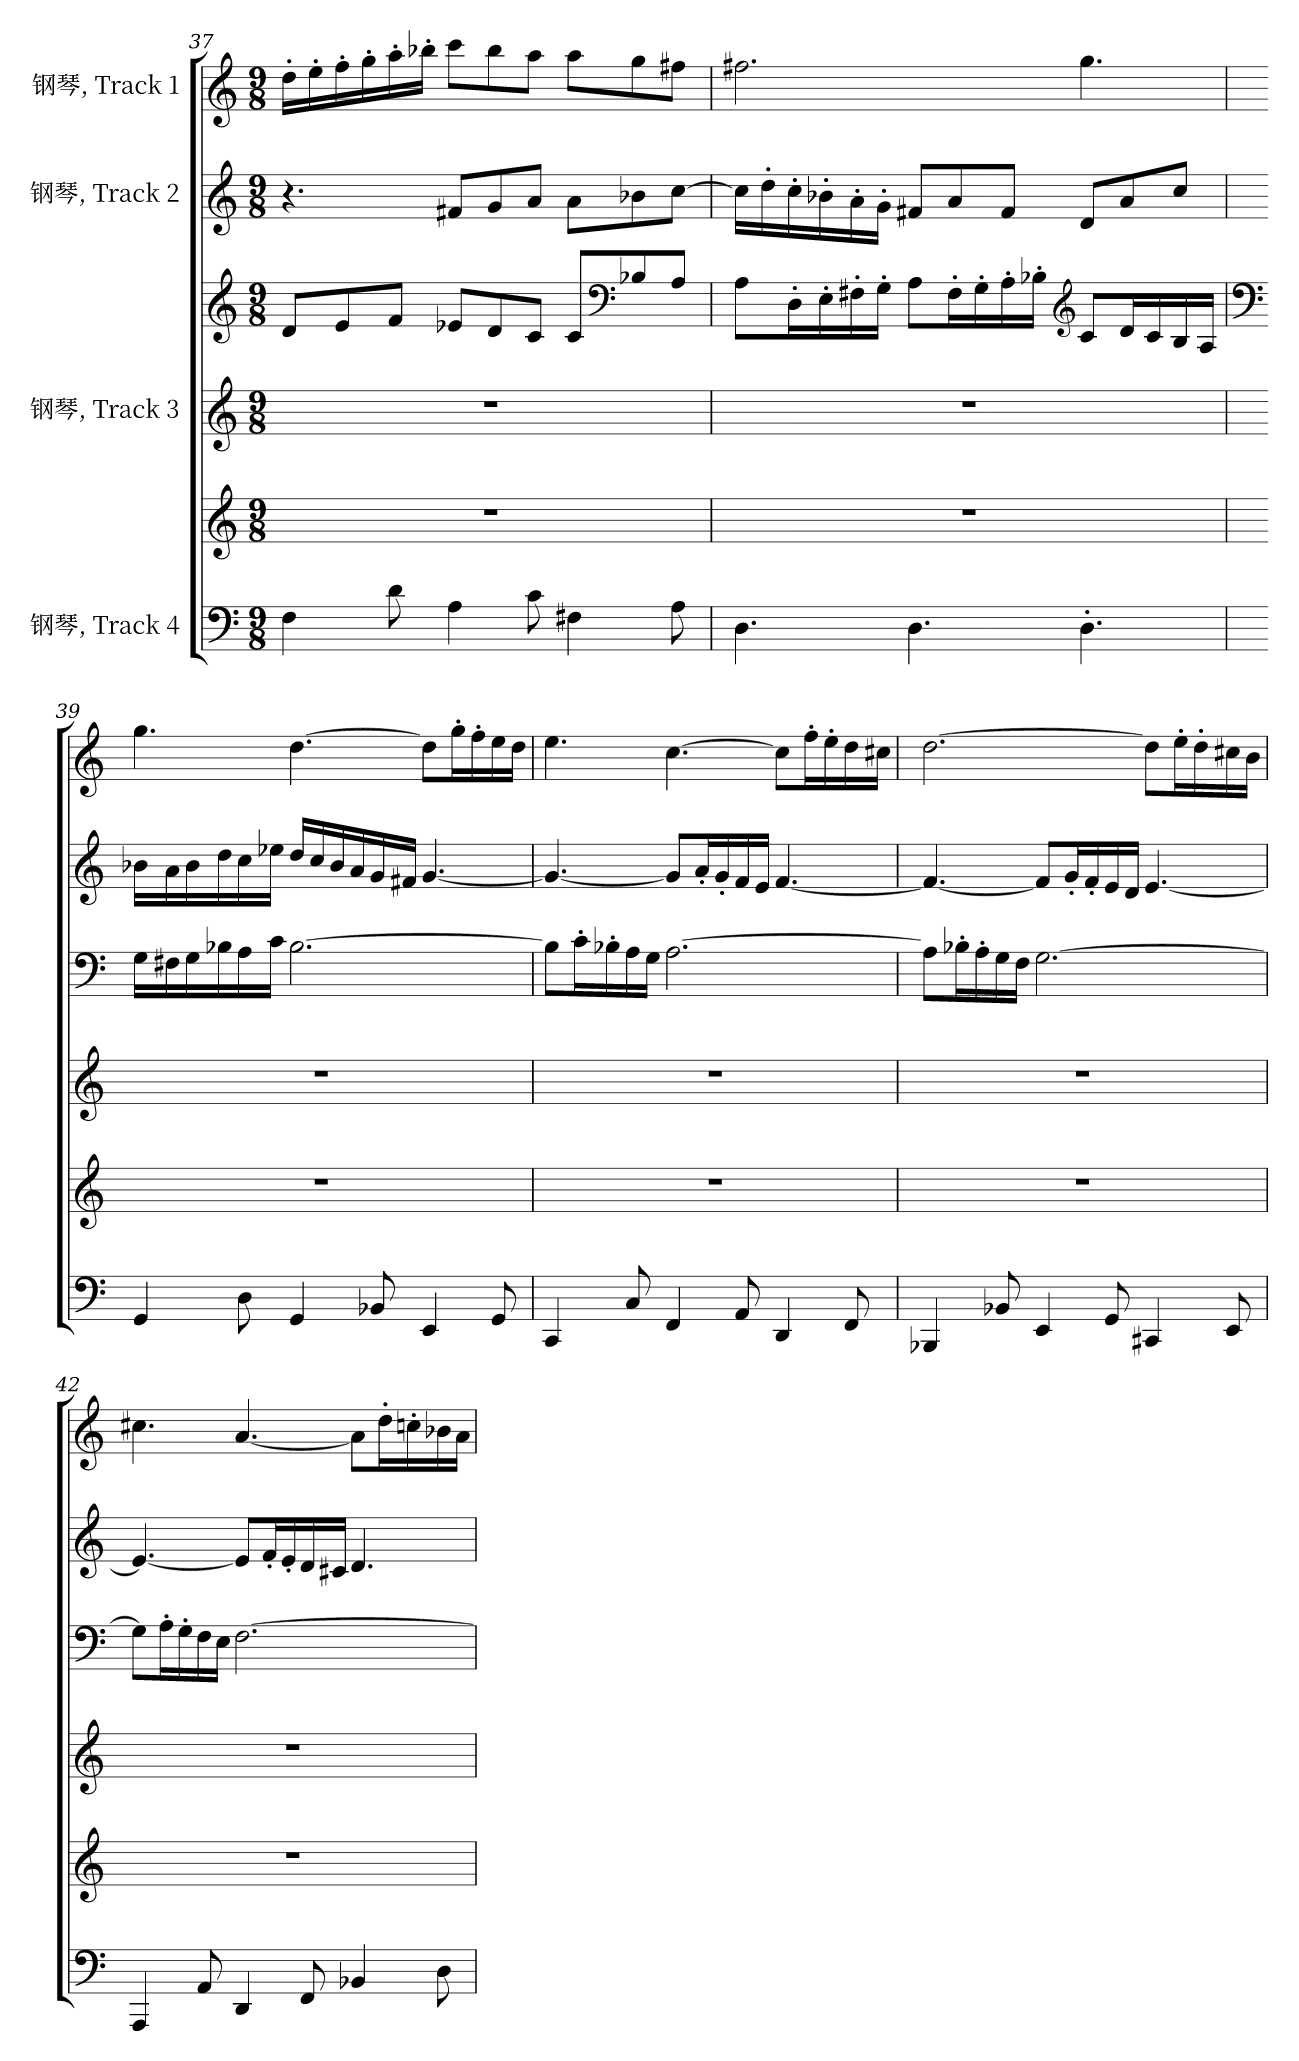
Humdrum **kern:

**kern	**kern	**kern	**kern	**kern	**kern
*part4	*part4	*part3	*part3	*part2	*part1
*staff6	*staff5	*staff4	*staff3	*staff2	*staff1
*I"钢琴, Track 4	*	*I"钢琴, Track 3	*	*I"钢琴, Track 2	*I"钢琴, Track 1
*clefF4	*clefG2	*clefG2	*clefG2	*clefG2	*clefG2
*k[]	*k[]	*k[]	*k[]	*k[]	*k[]
*M9/8	*M9/8	*M9/8	*M9/8	*M9/8	*M9/8
=37	=37	=37	=37	=37	=37
4F\	8%9r	8%9r	8d/L	4.r	16dd'\LL
.	.	.	.	.	16ee'\
.	.	.	8e/	.	16ff'\
.	.	.	.	.	16gg'\
8d\	.	.	8f/J	.	16aa'\
.	.	.	.	.	16bb-X'\JJ
4A\	.	.	8e-X/L	8f#X/L	8ccc\L
.	.	.	8d/	8g/	8bb-\
8c\	.	.	8c/J	8a/J	8aa\J
4F#X\	.	.	8c/L	8a\L	8aa\L
*	*	*	*clefF4	*	*
.	.	.	8B-X/	8b-X\	8gg\
8A\	.	.	8A/J	[8cc\J	8ff#X\J
!!LO:PB:g=z
=38	=38	=38	=38	=38	=38
4.D\	8%9r	8%9r	8A\L	16cc\LL]	2.ff#X\
.	.	.	.	16dd'\	.
.	.	.	16D'\L	16cc'\	.
.	.	.	16E'\	16b-X'\	.
.	.	.	16F#X'\	16a'\	.
.	.	.	16G'\JJ	16g'\JJ	.
4.D\	.	.	8A\L	8f#X/L	.
.	.	.	16F#'\L	8a/	.
.	.	.	16G'\	.	.
.	.	.	16A'\	8f#/J	.
.	.	.	16B-X'\JJ	.	.
*	*	*	*clefG2	*	*
4.D'\	.	.	8c/L	8d/L	4.gg\
.	.	.	16d/L	8a/	.
.	.	.	16c/	.	.
.	.	.	16B-/	8cc/J	.
.	.	.	16A/JJ	.	.
=39	=39	=39	=39	=39	=39
*	*	*	*clefF4	*	*
4GG/	8%9r	8%9r	16G\LL	16b-X\LL	4.gg\
.	.	.	16F#X\	16a\	.
.	.	.	16G\	16b-\	.
.	.	.	16B-X\	16dd\	.
8D\	.	.	16A\	16cc\	.
.	.	.	16c\JJ	16ee-X\JJ	.
4GG/	.	.	[2.B-\	16dd/LL	[4.dd\
.	.	.	.	16cc/	.
.	.	.	.	16b-/	.
.	.	.	.	16a/	.
8BB-X/	.	.	.	16g/	.
.	.	.	.	16f#X/JJ	.
4EE/	.	.	.	[4.g/	8dd\L]
.	.	.	.	.	16gg'\L
.	.	.	.	.	16ff'\
8GG/	.	.	.	.	16ee\
.	.	.	.	.	16dd\JJ
!!LO:LB:g=z
=40	=40	=40	=40	=40	=40
4CC/	8%9r	8%9r	8B-\L]	4.g/_	4.ee\
.	.	.	16c'\L	.	.
.	.	.	16B-X'\	.	.
8C/	.	.	16A\	.	.
.	.	.	16G\JJ	.	.
4FF/	.	.	[2.A\	8g/L]	[4.cc\
.	.	.	.	16a'/L	.
.	.	.	.	16g'/	.
8AA/	.	.	.	16f/	.
.	.	.	.	16e/JJ	.
4DD/	.	.	.	[4.f/	8cc\L]
.	.	.	.	.	16ff'\L
.	.	.	.	.	16ee'\
8FF/	.	.	.	.	16dd\
.	.	.	.	.	16cc#X\JJ
=41	=41	=41	=41	=41	=41
4BBB-X/	8%9r	8%9r	8A\L]	4.f/_	[2.dd\
.	.	.	16B-X'\L	.	.
.	.	.	16A'\	.	.
8BB-X/	.	.	16G\	.	.
.	.	.	16F\JJ	.	.
4EE/	.	.	[2.G\	8f/L]	.
.	.	.	.	16g'/L	.
.	.	.	.	16f'/	.
8GG/	.	.	.	16e/	.
.	.	.	.	16d/JJ	.
4CC#X/	.	.	.	[4.e/	8dd\L]
.	.	.	.	.	16ee'\L
.	.	.	.	.	16dd'\
8EE/	.	.	.	.	16cc#X\
.	.	.	.	.	16b\JJ
!!LO:PB:g=z
=42	=42	=42	=42	=42	=42
*	*	*	*	*	*MM134
4AAA/	8%9r	8%9r	8G\L]	4.e/_	4.cc#X\
.	.	.	16A'\L	.	.
.	.	.	16G'\	.	.
8AA/	.	.	16F\	.	.
.	.	.	16E\JJ	.	.
4DD/	.	.	[2.F\	8e/L]	[4.a/
.	.	.	.	16f'/L	.
.	.	.	.	16e'/	.
8FF/	.	.	.	16d/	.
.	.	.	.	16c#X/JJ	.
4BB-X/	.	.	.	4.d/	8a\L]
.	.	.	.	.	16dd'\L
.	.	.	.	.	16ccn'\
8D\	.	.	.	.	16b-X\
.	.	.	.	.	16a\JJ
=	=	=	=	=	=
*-	*-	*-	*-	*-	*-
